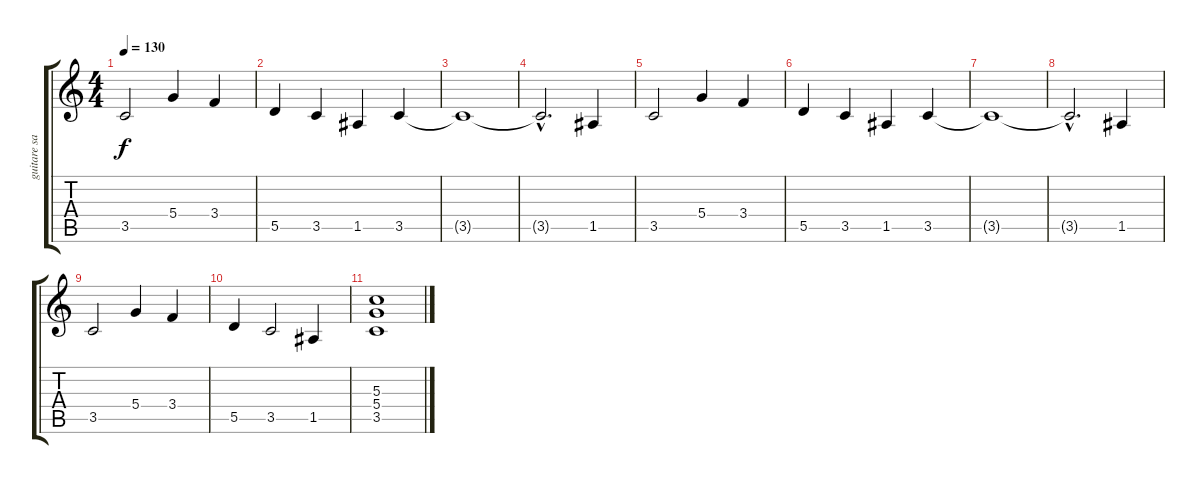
\track ("guitare sat" "guitare sa") {instrument distortionguitar}
\staff {score tabs}
\tuning (E4 B3 G3 D3 A2 E2) {hide}
\ts (4 4)
\tempo 130
\clef g2
\ks c
3.5.2{dy f} 5.4.4 3.4.4 |
5.5.4 3.5.4 1.5.4 3.5.4 |
3.5{t}.1 |
3.5{hac t}.2{d} 1.5.4 |
3.5.2 5.4.4 3.4.4 |
5.5.4 3.5.4 1.5.4 3.5.4 |
3.5{t}.1 |
3.5{hac t}.2{d} 1.5.4 |
3.5.2 5.4.4 3.4.4 |
5.5.4 3.5.2 1.5.4 |
(5.3 5.4 3.5).1
